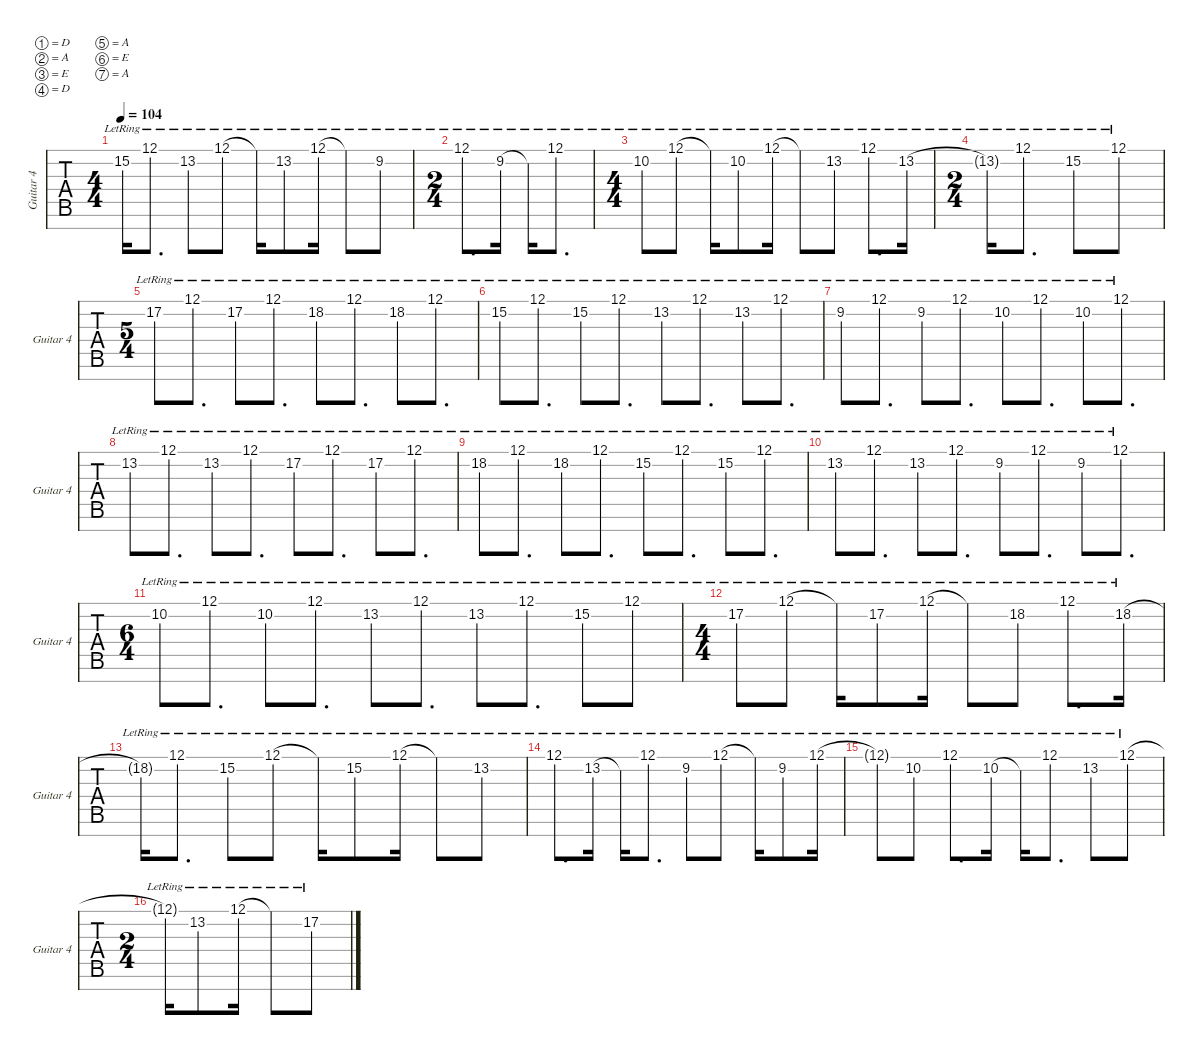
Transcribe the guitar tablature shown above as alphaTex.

\defaultSystemsLayout 4
\hideDynamics
\bracketExtendMode nobrackets
\singleTrackTrackNamePolicy allsystems
\multiTrackTrackNamePolicy allsystems
\firstSystemTrackNameMode fullname
\otherSystemsTrackNameMode fullname
\otherSystemsTrackNameOrientation horizontal
\track ("Guitar 4" "Guitar 4") {instrument overdrivenguitar}
\staff {tabs}
\tuning (D4 A3 E3 D3 A2 E2 A1)
\ts (4 4)
\tempo 104
\clef g2
\ks c
15.2{lr t}.16{dy mf} 12.1{lr}.8{d} 13.2{lr}.8 12.1{lr}.8 12.1{lr t}.16 13.2{lr}.8 12.1{lr}.16 12.1{lr t}.8 9.2{lr}.8 |
\ts (2 4)
12.1{lr}.8{d} 9.2{lr}.16 9.2{lr t}.16 12.1{lr}.8{d} |
\ts (4 4)
10.2{lr}.8 12.1{lr}.8 12.1{lr t}.16 10.2{lr}.8 12.1{lr}.16 12.1{lr t}.8 13.2{lr}.8 12.1{lr}.8{d} 13.2{lr}.16 |
\ts (2 4)
13.2{lr t}.16 12.1{lr}.8{d} 15.2{lr}.8 12.1{lr}.8 |
\ts (5 4)
\beaming (8 2 2 2 2 2)
17.2{lr}.8 12.1{lr}.8{d} 17.2{lr}.8 12.1{lr}.8{d} 18.2{lr}.8{beam merge} 12.1{lr}.8{d beam split} 18.2{lr}.8{beam merge} 12.1{lr}.8{d} |
15.2{lr}.8 12.1{lr}.8{d} 15.2{lr}.8 12.1{lr}.8{d} 13.2{lr}.8{beam merge} 12.1{lr}.8{d beam split} 13.2{lr}.8{beam merge} 12.1{lr}.8{d} |
9.2{lr}.8 12.1{lr}.8{d} 9.2{lr}.8 12.1{lr}.8{d} 10.2{lr}.8{beam merge} 12.1{lr}.8{d beam split} 10.2{lr}.8{beam merge} 12.1{lr}.8{d} |
13.2{lr}.8 12.1{lr}.8{d} 13.2{lr}.8 12.1{lr}.8{d} 17.2{lr}.8{beam merge} 12.1{lr}.8{d beam split} 17.2{lr}.8{beam merge} 12.1{lr}.8{d} |
18.2{lr}.8 12.1{lr}.8{d} 18.2{lr}.8 12.1{lr}.8{d} 15.2{lr}.8{beam merge} 12.1{lr}.8{d beam split} 15.2{lr}.8{beam merge} 12.1{lr}.8{d} |
13.2{lr}.8 12.1{lr}.8{d} 13.2{lr}.8 12.1{lr}.8{d} 9.2{lr}.8{beam merge} 12.1{lr}.8{d beam split} 9.2{lr}.8{beam merge} 12.1{lr}.8{d} |
\ts (6 4)
\beaming (8 2 2 2 2 2 2)
10.2{lr}.8 12.1{lr}.8{d} 10.2{lr}.8 12.1{lr}.8{d} 13.2{lr}.8{beam merge} 12.1{lr}.8{d beam split} 13.2{lr}.8{beam merge} 12.1{lr}.8{d beam split} 15.2{lr}.8{beam merge} 12.1{lr}.8 |
\ts (4 4)
17.2{lr}.8 12.1{lr}.8 12.1{lr t}.16 17.2{lr}.8 12.1{lr}.16 12.1{lr t}.8 18.2{lr}.8 12.1{lr}.8{d} 18.2{lr}.16 |
18.2{lr t}.16 12.1{lr}.8{d} 15.2{lr}.8 12.1{lr}.8 12.1{lr t}.16 15.2{lr}.8 12.1{lr}.16 12.1{lr t}.8 13.2{lr}.8 |
12.1{lr}.8{d} 13.2{lr}.16 13.2{lr t}.16 12.1{lr}.8{d} 9.2{lr}.8 12.1{lr}.8 12.1{lr t}.16 9.2{lr}.8 12.1{lr}.16 |
12.1{lr t}.8 10.2{lr}.8 12.1{lr}.8{d} 10.2{lr}.16 10.2{lr t}.16 12.1{lr}.8{d} 13.2{lr}.8 12.1{lr}.8 |
\ts (2 4)
12.1{lr t}.16 13.2{lr}.8 12.1{lr}.16 12.1{lr t}.8 17.2{lr}.8
